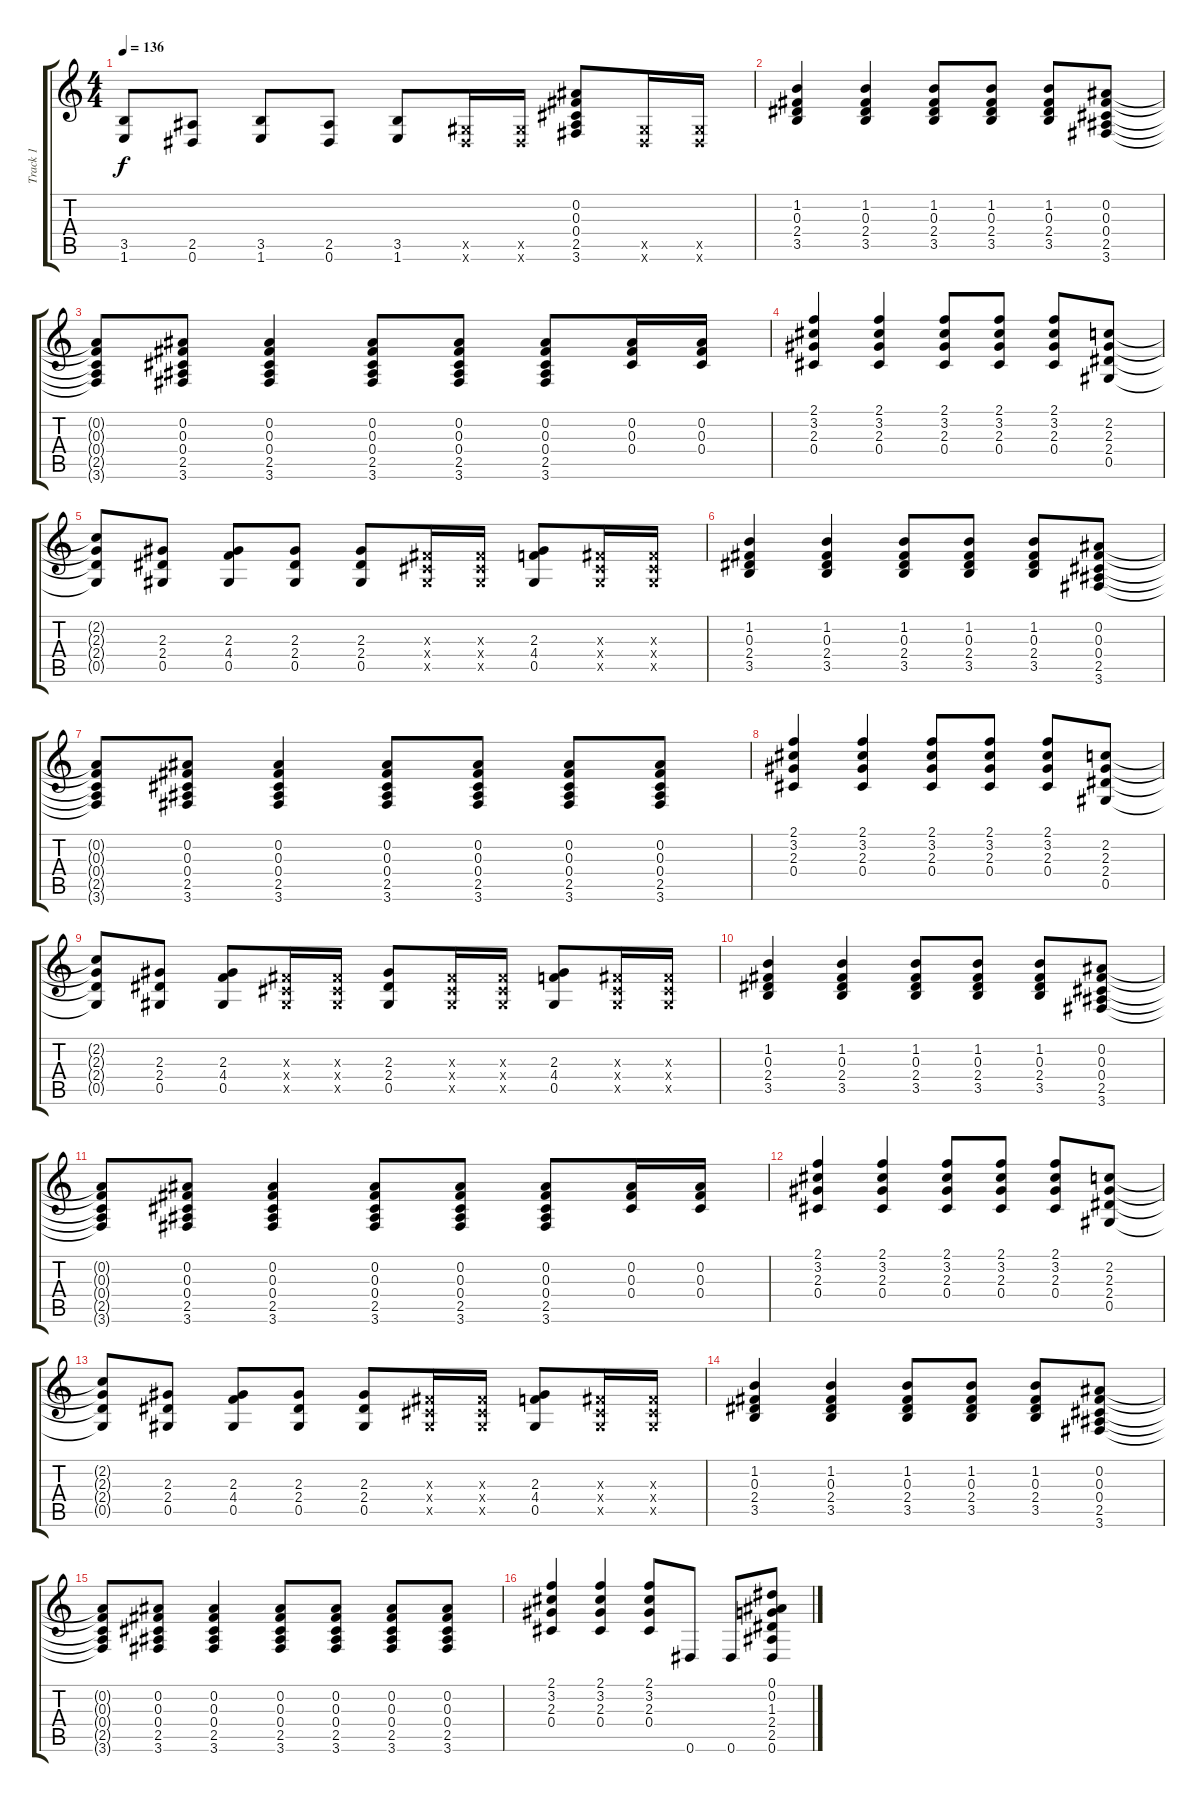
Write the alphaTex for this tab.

\track ("Track 1" "Track 1") {instrument acousticguitarsteel}
\staff {score tabs}
\tuning (Eb4 Bb3 Gb3 Db3 Ab2 Eb2) {hide}
\ts (4 4)
\tempo 136
\clef g2
\ks c
(3.5{t} 1.6{t}).8{dy f} (2.5 0.6).8 (3.5 1.6).8 (2.5 0.6).8 (3.5 1.6).8 (0.5{x} 0.6{x}).16 (0.5{x} 0.6{x}).16 (0.2 0.3 0.4 2.5 3.6).8 (0.5{x} 0.6{x}).16 (0.5{x} 0.6{x}).16 |
(1.2 0.3 2.4 3.5).4 (1.2 0.3 2.4 3.5).4 (1.2 0.3 2.4 3.5).8 (1.2 0.3 2.4 3.5).8 (1.2 0.3 2.4 3.5).8 (0.2 0.3 0.4 2.5 3.6).8 |
(0.2{t} 0.3{t} 0.4{t} 2.5{t} 3.6{t}).8 (0.2 0.3 0.4 2.5 3.6).8 (0.2 0.3 0.4 2.5 3.6).4 (0.2 0.3 0.4 2.5 3.6).8 (0.2 0.3 0.4 2.5 3.6).8 (0.2 0.3 0.4 2.5 3.6).8 (0.2 0.3 0.4).16 (0.2 0.3 0.4).16 |
(2.1 3.2 2.3 0.4).4 (2.1 3.2 2.3 0.4).4 (2.1 3.2 2.3 0.4).8 (2.1 3.2 2.3 0.4).8 (2.1 3.2 2.3 0.4).8 (2.2 2.3 2.4 0.5).8 |
(2.2{t} 2.3{t} 2.4{t} 0.5{t}).8 (2.3 2.4 0.5).8 (2.3 4.4 0.5).8 (2.3 2.4 0.5).8 (2.3 2.4 0.5).8 (0.3{x} 0.4{x} 0.5{x}).16 (0.3{x} 0.4{x} 0.5{x}).16 (2.3 4.4 0.5).8 (0.3{x} 0.4{x} 0.5{x}).16 (0.3{x} 0.4{x} 0.5{x}).16 |
(1.2 0.3 2.4 3.5).4 (1.2 0.3 2.4 3.5).4 (1.2 0.3 2.4 3.5).8 (1.2 0.3 2.4 3.5).8 (1.2 0.3 2.4 3.5).8 (0.2 0.3 0.4 2.5 3.6).8 |
(0.2{t} 0.3{t} 0.4{t} 2.5{t} 3.6{t}).8 (0.2 0.3 0.4 2.5 3.6).8 (0.2 0.3 0.4 2.5 3.6).4 (0.2 0.3 0.4 2.5 3.6).8 (0.2 0.3 0.4 2.5 3.6).8 (0.2 0.3 0.4 2.5 3.6).8 (0.2 0.3 0.4 2.5 3.6).8 |
(2.1 3.2 2.3 0.4).4 (2.1 3.2 2.3 0.4).4 (2.1 3.2 2.3 0.4).8 (2.1 3.2 2.3 0.4).8 (2.1 3.2 2.3 0.4).8 (2.2 2.3 2.4 0.5).8 |
(2.2{t} 2.3{t} 2.4{t} 0.5{t}).8 (2.3 2.4 0.5).8 (2.3 4.4 0.5).8 (0.3{x} 0.4{x} 0.5{x}).16 (0.3{x} 0.4{x} 0.5{x}).16 (2.3 2.4 0.5).8 (0.3{x} 0.4{x} 0.5{x}).16 (0.3{x} 0.4{x} 0.5{x}).16 (2.3 4.4 0.5).8 (0.3{x} 0.4{x} 0.5{x}).16 (0.3{x} 0.4{x} 0.5{x}).16 |
(1.2 0.3 2.4 3.5).4 (1.2 0.3 2.4 3.5).4 (1.2 0.3 2.4 3.5).8 (1.2 0.3 2.4 3.5).8 (1.2 0.3 2.4 3.5).8 (0.2 0.3 0.4 2.5 3.6).8 |
(0.2{t} 0.3{t} 0.4{t} 2.5{t} 3.6{t}).8 (0.2 0.3 0.4 2.5 3.6).8 (0.2 0.3 0.4 2.5 3.6).4 (0.2 0.3 0.4 2.5 3.6).8 (0.2 0.3 0.4 2.5 3.6).8 (0.2 0.3 0.4 2.5 3.6).8 (0.2 0.3 0.4).16 (0.2 0.3 0.4).16 |
(2.1 3.2 2.3 0.4).4 (2.1 3.2 2.3 0.4).4 (2.1 3.2 2.3 0.4).8 (2.1 3.2 2.3 0.4).8 (2.1 3.2 2.3 0.4).8 (2.2 2.3 2.4 0.5).8 |
(2.2{t} 2.3{t} 2.4{t} 0.5{t}).8 (2.3 2.4 0.5).8 (2.3 4.4 0.5).8 (2.3 2.4 0.5).8 (2.3 2.4 0.5).8 (0.3{x} 0.4{x} 0.5{x}).16 (0.3{x} 0.4{x} 0.5{x}).16 (2.3 4.4 0.5).8 (0.3{x} 0.4{x} 0.5{x}).16 (0.3{x} 0.4{x} 0.5{x}).16 |
(1.2 0.3 2.4 3.5).4 (1.2 0.3 2.4 3.5).4 (1.2 0.3 2.4 3.5).8 (1.2 0.3 2.4 3.5).8 (1.2 0.3 2.4 3.5).8 (0.2 0.3 0.4 2.5 3.6).8 |
(0.2{t} 0.3{t} 0.4{t} 2.5{t} 3.6{t}).8 (0.2 0.3 0.4 2.5 3.6).8 (0.2 0.3 0.4 2.5 3.6).4 (0.2 0.3 0.4 2.5 3.6).8 (0.2 0.3 0.4 2.5 3.6).8 (0.2 0.3 0.4 2.5 3.6).8 (0.2 0.3 0.4 2.5 3.6).8 |
(2.1 3.2 2.3 0.4).4 (2.1 3.2 2.3 0.4).4 (2.1 3.2 2.3 0.4).8 0.6.8 0.6.8 (0.1 0.2 1.3 2.4 2.5 0.6).8
